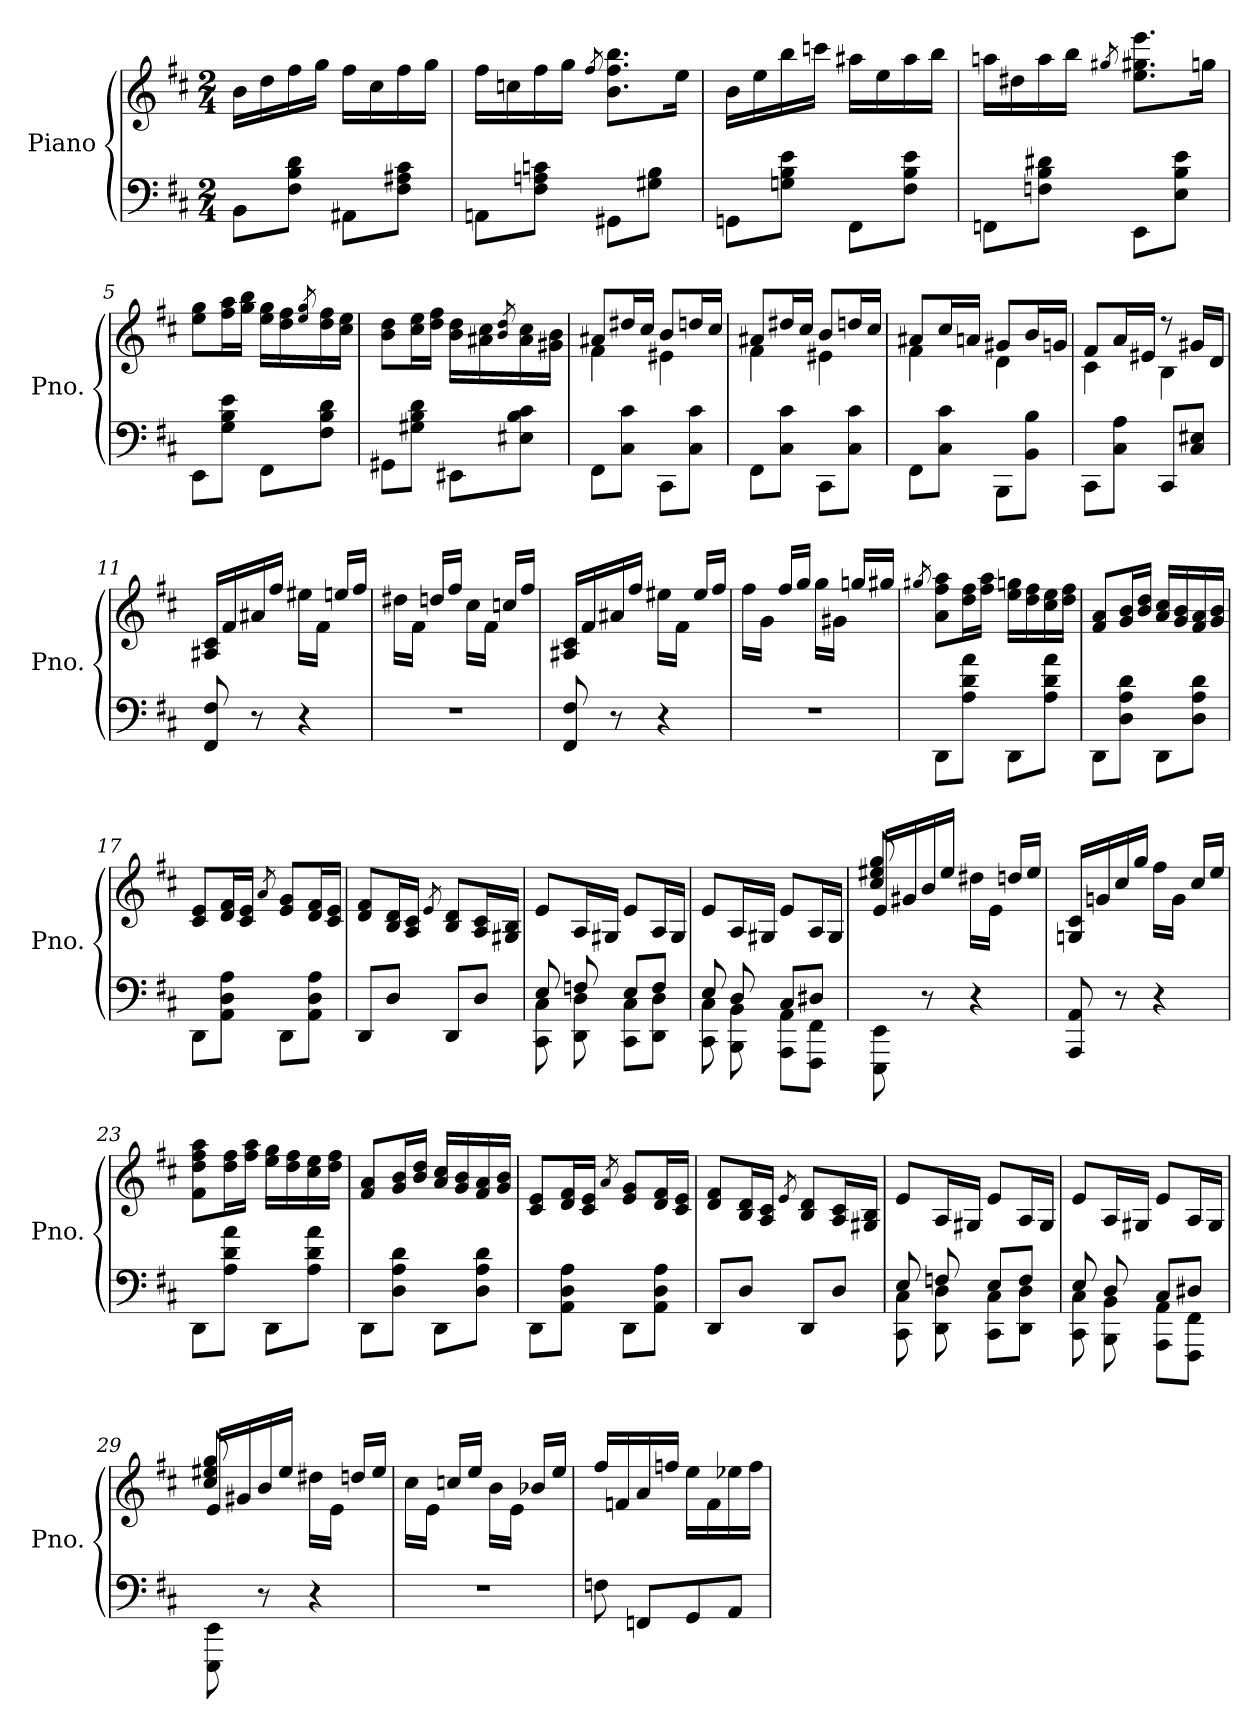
**kern	**kern
*part1	*part1
*staff2	*staff1
*I"Piano	*
*I'Pno.	*
*clefF4	*clefG2
*k[f#c#]	*k[f#c#]
*M2/4	*M2/4
=1	=1
8BB\L	16b\LL
.	16dd\
8F#\ 8B\ 8d\J	16ff#\
.	16gg\JJ
8AA#X\L	16ff#\LL
.	16cc#\
8F#\ 8A#X\ 8c#\J	16ff#\
.	16gg\JJ
=2	=2
8AAn\L	16ff#\LL
.	16ccn\
8F#\ 8An\ 8cn\J	16ff#\
.	16gg\JJ
.	8qff#/
8GG#X\L	8.b\ 8.ff#\ 8.bb\L
8G#X\ 8B\J	.
.	16ee\Jk
=3	=3
8GGn\L	16b\LL
.	16ee\
8Gn\ 8B\ 8e\J	16bb\
.	16cccn\JJ
8FF#\L	16aa#X\LL
.	16ee\
8F#\ 8B\ 8e\J	16aa#\
.	16bb\JJ
=4	=4
8FFn\L	16aan\LL
.	16dd#X\
8Fn\ 8B\ 8d#X\J	16aa\
.	16bb\JJ
.	8qgg#X/
8EE\L	8.ee\ 8.gg#\ 8.eee\L
8E\ 8B\ 8e\J	.
.	16ggn\Jk
!!LO:LB:g=z
=5	=5
8EE\L	8ee\ 8gg\L
8G\ 8B\ 8e\J	16ff#\ 16aa\L
.	16gg\ 16bb\JJ
8FF#\L	16ee\ 16gg\LL
.	16dd\ 16ff#\
.	8qee/ 8qgg/
8F#\ 8B\ 8d\J	16dd\ 16ff#\
.	16cc#\ 16ee\JJ
=6	=6
8GG#X\L	8b\ 8dd\L
8G#X\ 8B\ 8d\J	16cc#\ 16ee\L
.	16dd\ 16ff#\JJ
8EE#X\L	16b\ 16dd\LL
.	16a#X\ 16cc#\
.	8qb/ 8qdd/
8E#X\ 8B\ 8c#\J	16a#\ 16cc#\
.	16g#X\ 16b\JJ
=7	=7
*	*^
8FF#\L	8a#X/L	4f#\
8C#\ 8c#\J	16dd#X/L	.
.	16cc#/JJ	.
8CC#\L	8b/L	4e#X\
8C#\ 8c#\J	16ddn/L	.
.	16cc#/JJ	.
=8	=8	=8
8FF#\L	8a#X/L	4f#\
8C#\ 8c#\J	16dd#X/L	.
.	16cc#/JJ	.
8CC#\L	8b/L	4e#X\
8C#\ 8c#\J	16ddn/L	.
.	16cc#/JJ	.
!!LO:LB:g=z	!!
=9	=9	=9
8FF#\L	8a#X/L	4f#\
8C#\ 8c#\J	16cc#/L	.
.	16an/JJ	.
8BBB\L	8g#X/L	4d\
8BB\ 8B\J	16b/L	.
.	16gn/JJ	.
=10	=10	=10
8CC#\L	8f#/L	4c#\
8C#\ 8A\J	16a/L	.
.	16e#X/JJ	.
8CC#/L	8r	4B\
8C#/ 8E#X/J	16g#X/LL	.
.	16d/JJ	.
*	*v	*v
=11	=11
8FF#/ 8F#/	16A#X/ 16c#/LL
.	16f#/
8r	16a#X/
.	16ff#/JJ
4r	16ee#X\LL
.	16f#\JJ
.	16een/LL
.	16ff#/JJ
=12	=12
2r	16dd#X\LL
.	16f#\JJ
.	16ddn/LL
.	16ff#/JJ
.	16cc#\LL
.	16f#\JJ
.	16ccn/LL
.	16ff#/JJ
!!LO:LB:g=z
=13	=13
8FF#/ 8F#/	16A#X/ 16c#/LL
.	16f#/
8r	16a#X/
.	16ff#/JJ
4r	16ee#X\LL
.	16f#\JJ
.	16ee#/LL
.	16ff#/JJ
=14	=14
2r	16ff#\LL
.	16g\JJ
.	16ff#/LL
.	16gg/JJ
.	16gg\LL
.	16g#X\JJ
.	16ggn/LL
.	16gg#X/JJ
=15	=15
.	8qgg#X/
8DD\L	8a\ 8ff#\ 8aa\L
8A\ 8d\ 8a\J	16dd\ 16ff#\L
.	16ff#\ 16aa\JJ
8DD\L	16ee\ 16ggn\LL
.	16dd\ 16ff#\
8A\ 8d\ 8a\J	16cc#\ 16ee\
.	16dd\ 16ff#\JJ
=16	=16
8DD\L	8f#/ 8a/L
8D\ 8A\ 8d\J	16g/ 16b/L
.	16b/ 16dd/JJ
8DD\L	16a/ 16cc#/LL
.	16g/ 16b/
8D\ 8A\ 8d\J	16f#/ 16a/
.	16g/ 16b/JJ
!!LO:LB:g=z
=17	=17
8DD\L	8c#/ 8e/L
8AA\ 8D\ 8A\J	16d/ 16f#/L
.	16c#/ 16e/JJ
.	8qa/
8DD\L	8e/ 8g/L
8AA\ 8D\ 8A\J	16d/ 16f#/L
.	16c#/ 16e/JJ
=18	=18
8DD/L	8d/ 8f#/L
8D/J	16B/ 16d/L
.	16A/ 16c#/JJ
.	8qe/
8DD/L	8B/ 8d/L
8D/J	16A/ 16c#/L
.	16G#X/ 16B/JJ
=19	=19
*^	*
8E/	8CC#\ 8C#\	8e/L
8Fn/	8DD\ 8D\	16A/L
.	.	16G#X/JJ
8E/L	8CC#\ 8C#\L	8e/L
8F/J	8DD\ 8D\J	16A/L
.	.	16G#/JJ
=20	=20	=20
8E/	8CC#\ 8C#\	8e/L
8D/	8BBB\ 8BB\	16A/L
.	.	16G#X/JJ
8C#/L	8AAA\ 8AA\L	8e/L
8D#X/J	8FFF#\ 8FF#\J	16A/L
.	.	16G#/JJ
!!LO:PB:g=z
=21	=21	=21
*	*	*^
8ryy	8EEE\ 8EE\	16e/LL	8cc#/ 8ee#X/ 8gg/
.	.	16g#X/	.
8r	4.ryy	16b/	4.ryy
.	.	16ee#/JJ	.
4r	.	16dd#X\LL	.
.	.	16e\JJ	.
.	.	16ddn/LL	.
.	.	16ee#/JJ	.
*v	*v	*	*
*	*v	*v
=22	=22
8AAA/ 8AA/	16Gn/ 16c#/LL
.	16gn/
8r	16cc#/
.	16gg/JJ
4r	16ff#\LL
.	16g\JJ
.	16cc#/LL
.	16ee/JJ
=23	=23
8DD\L	8f#\ 8dd\ 8ff#\ 8aa\L
8A\ 8d\ 8a\J	16dd\ 16ff#\L
.	16ff#\ 16aa\JJ
8DD\L	16ee\ 16gg\LL
.	16dd\ 16ff#\
8A\ 8d\ 8a\J	16cc#\ 16ee\
.	16dd\ 16ff#\JJ
=24	=24
8DD\L	8f#/ 8a/L
8D\ 8A\ 8d\J	16g/ 16b/L
.	16b/ 16dd/JJ
8DD\L	16a/ 16cc#/LL
.	16g/ 16b/
8D\ 8A\ 8d\J	16f#/ 16a/
.	16g/ 16b/JJ
=25	=25
8DD\L	8c#/ 8e/L
8AA\ 8D\ 8A\J	16d/ 16f#/L
.	16c#/ 16e/JJ
.	8qa/
8DD\L	8e/ 8g/L
8AA\ 8D\ 8A\J	16d/ 16f#/L
.	16c#/ 16e/JJ
!!LO:LB:g=z
=26	=26
8DD/L	8d/ 8f#/L
8D/J	16B/ 16d/L
.	16A/ 16c#/JJ
.	8qe/
8DD/L	8B/ 8d/L
8D/J	16A/ 16c#/L
.	16G#X/ 16B/JJ
=27	=27
*^	*
8E/	8CC#\ 8C#\	8e/L
8Fn/	8DD\ 8D\	16A/L
.	.	16G#X/JJ
8E/L	8CC#\ 8C#\L	8e/L
8F/J	8DD\ 8D\J	16A/L
.	.	16G#/JJ
=28	=28	=28
8E/	8CC#\ 8C#\	8e/L
8D/	8BBB\ 8BB\	16A/L
.	.	16G#X/JJ
8C#/L	8AAA\ 8AA\L	8e/L
8D#X/J	8FFF#\ 8FF#\J	16A/L
.	.	16G#/JJ
=29	=29	=29
*	*	*^
8ryy	8EEE\ 8EE\	16e/LL	8cc#/ 8ee#X/ 8gg/
.	.	16g#X/	.
8r	4.ryy	16b/	4.ryy
.	.	16ee#/JJ	.
4r	.	16dd#X\LL	.
.	.	16e\JJ	.
.	.	16ddn/LL	.
.	.	16ee#/JJ	.
*v	*v	*	*
*	*v	*v
!!LO:LB:g=z
=30	=30
2r	16cc#\LL
.	16e\JJ
.	16ccn/LL
.	16ee/JJ
.	16b\LL
.	16e\JJ
.	16b-X/LL
.	16ee/JJ
=31	=31
8Fn\	16ff#/LL
.	16fn/
8FFn/L	16a/
.	16ffn/JJ
8GG/	16ee\LL
.	16f\
8AA/J	16ee-X\
.	16ff\JJ
=	=
*-	*-
